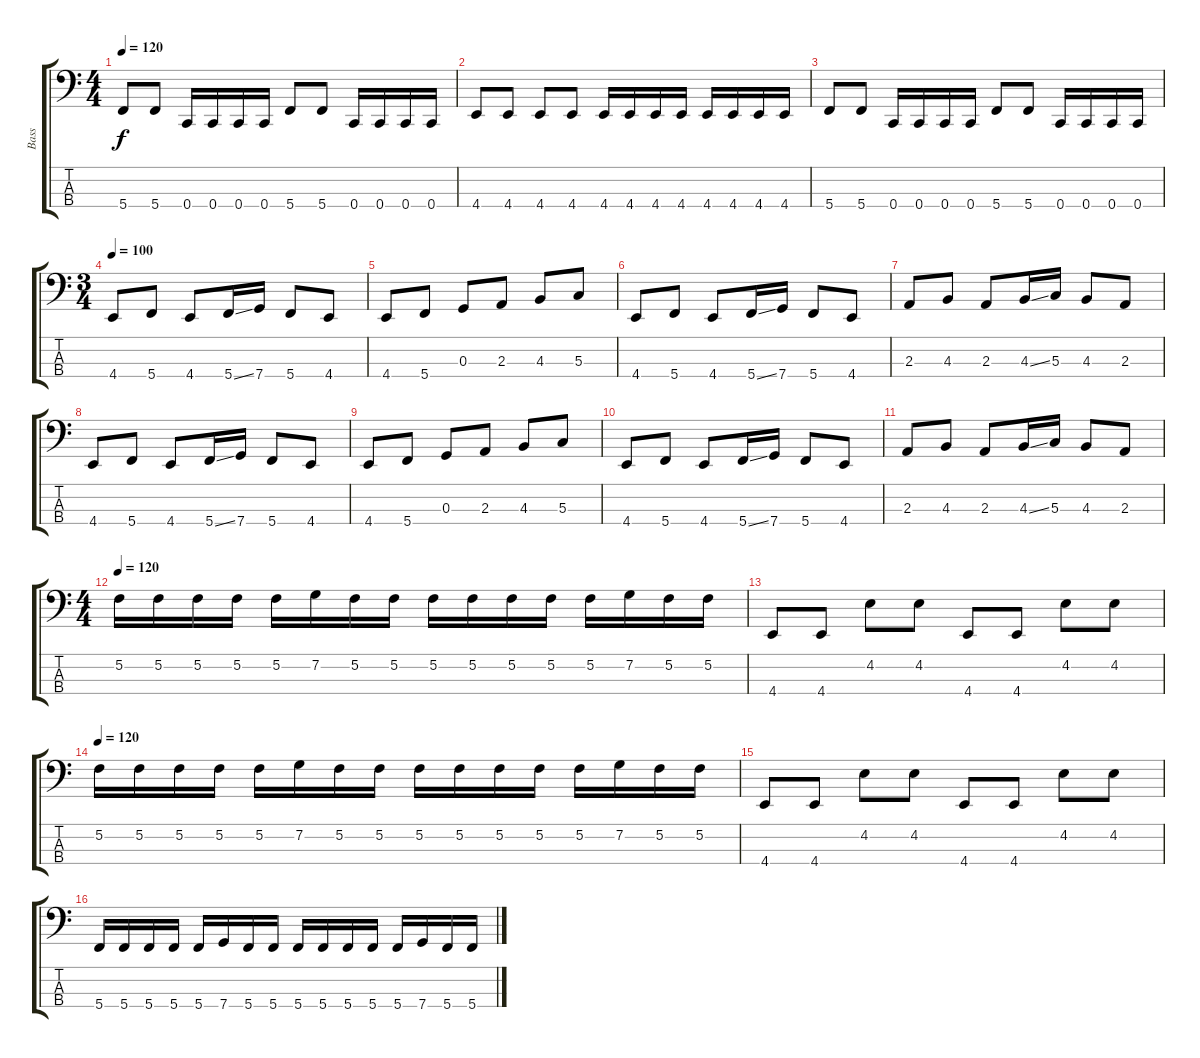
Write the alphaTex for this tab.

\track ("Bass" "Bass") {instrument slapbass2}
\staff {score tabs}
\tuning (F2 C2 G1 C1) {hide}
\ts (4 4)
\tempo 120
\clef f4
\ks c
5.4.8{dy f} 5.4.8 0.4.16 0.4.16 0.4.16 0.4.16 5.4.8 5.4.8 0.4.16 0.4.16 0.4.16 0.4.16 |
4.4.8 4.4.8 4.4.8 4.4.8 4.4.16 4.4.16 4.4.16 4.4.16 4.4.16 4.4.16 4.4.16 4.4.16 |
5.4.8 5.4.8 0.4.16 0.4.16 0.4.16 0.4.16 5.4.8 5.4.8 0.4.16 0.4.16 0.4.16 0.4.16 |
\ts (3 4)
\tempo 100
4.4.8 5.4.8 4.4.8 5.4{ss}.16 7.4.16 5.4.8 4.4.8 |
4.4.8 5.4.8 0.3.8 2.3.8 4.3.8 5.3.8 |
4.4.8 5.4.8 4.4.8 5.4{ss}.16 7.4.16 5.4.8 4.4.8 |
2.3.8 4.3.8 2.3.8 4.3{ss}.16 5.3.16 4.3.8 2.3.8 |
4.4.8 5.4.8 4.4.8 5.4{ss}.16 7.4.16 5.4.8 4.4.8 |
4.4.8 5.4.8 0.3.8 2.3.8 4.3.8 5.3.8 |
4.4.8 5.4.8 4.4.8 5.4{ss}.16 7.4.16 5.4.8 4.4.8 |
2.3.8 4.3.8 2.3.8 4.3{ss}.16 5.3.16 4.3.8 2.3.8 |
\ts (4 4)
\tempo 120
5.2.16 5.2.16 5.2.16 5.2.16 5.2.16 7.2.16 5.2.16 5.2.16 5.2.16 5.2.16 5.2.16 5.2.16 5.2.16 7.2.16 5.2.16 5.2.16 |
4.4.8 4.4.8 4.2.8 4.2.8 4.4.8 4.4.8 4.2.8 4.2.8 |
\tempo 120
5.2.16 5.2.16 5.2.16 5.2.16 5.2.16 7.2.16 5.2.16 5.2.16 5.2.16 5.2.16 5.2.16 5.2.16 5.2.16 7.2.16 5.2.16 5.2.16 |
4.4.8 4.4.8 4.2.8 4.2.8 4.4.8 4.4.8 4.2.8 4.2.8 |
5.4.16 5.4.16 5.4.16 5.4.16 5.4.16 7.4.16 5.4.16 5.4.16 5.4.16 5.4.16 5.4.16 5.4.16 5.4.16 7.4.16 5.4.16 5.4.16
